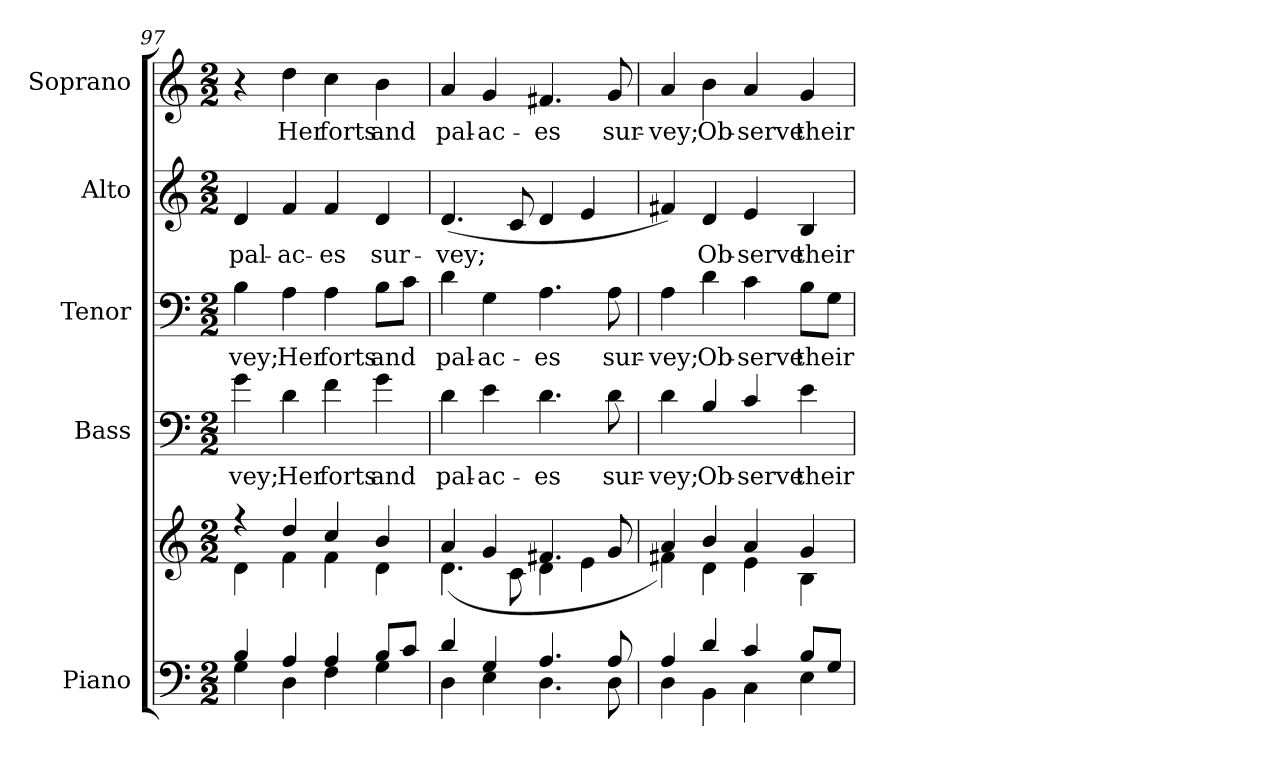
**kern	**kern	**kern	**text	**kern	**text	**kern	**text	**kern	**text
*part5	*part5	*part4	*part4	*part3	*part3	*part2	*part2	*part1	*part1
*staff6	*staff5	*staff4	*staff4	*staff3	*staff3	*staff2	*staff2	*staff1	*staff1
*I"Piano	*	*I"Bass	*	*I"Tenor	*	*I"Alto	*	*I"Soprano	*
*I'Pno.	*	*	*	*	*	*	*	*	*
*clefF4	*clefG2	*clefF4	*	*clefF4	*	*clefG2	*	*clefG2	*
*	*	*ITrd7c12	*	*	*	*	*	*	*
*k[]	*k[]	*k[]	*	*k[]	*	*k[]	*	*k[]	*
*C:	*C:	*C:	*	*C:	*	*C:	*	*C:	*
*M2/2	*M2/2	*M2/2	*	*M2/2	*	*M2/2	*	*M2/2	*
=97	=97	=97	=97	=97	=97	=97	=97	=97	=97
*^	*^	*	*	*	*	*	*	*	*
!	!	!	!	!	!LO:LY:b:color=#000000	!	!	!	!	!	!
!	!	!	!	!	!	!	!LO:LY:b:color=#000000	!	!	!	!
!	!	!	!	!	!	!	!	!	!LO:LY:b:color=#000000	!	!
4Bi/	4Gi\	4r	4di\	4Gi\	-vey;	4Bi\	-vey;	4di/	pal-	4r	.
!	!	!	!	!	!LO:LY:b:color=#000000	!	!	!	!	!	!
!	!	!	!	!	!	!	!LO:LY:b:color=#000000	!	!	!	!
!	!	!	!	!	!	!	!	!	!LO:LY:b:color=#000000	!	!
!	!	!	!	!	!	!	!	!	!	!	!LO:LY:b:color=#000000
4Ai/	4Di\	4ddi/	4fi\	4Di\	Her	4Ai\	Her	4fi/	-ac-	4ddi\	Her
!	!	!	!	!	!LO:LY:b:color=#000000	!	!	!	!	!	!
!	!	!	!	!	!	!	!LO:LY:b:color=#000000	!	!	!	!
!	!	!	!	!	!	!	!	!	!LO:LY:b:color=#000000	!	!
!	!	!	!	!	!	!	!	!	!	!	!LO:LY:b:color=#000000
4Ai/	4Fi\	4cci/	4fi\	4Fi\	forts	4Ai\	forts	4fi/	-es	4cci\	forts
!	!	!	!	!	!LO:LY:b:color=#000000	!	!	!	!	!	!
!	!	!	!	!	!	!	!LO:LY:b:color=#000000	!	!	!	!
!	!	!	!	!	!	!	!	!	!LO:LY:b:color=#000000	!	!
!	!	!	!	!	!	!	!	!	!	!	!LO:LY:b:color=#000000
8Bi/L	4Gi\	4bi/	4di\	4Gi\	and	8Bi\L	and	4di/	sur-	4bi\	and
8ci/J	.	.	.	.	.	8ci\J	.	.	.	.	.
=98	=98	=98	=98	=98	=98	=98	=98	=98	=98	=98	=98
!	!	!	!	!	!LO:LY:b:color=#000000	!	!	!	!	!	!
!	!	!	!	!	!	!	!LO:LY:b:color=#000000	!	!	!	!
!	!	!	!	!	!	!	!	!	!LO:LY:b:color=#000000	!	!
!	!	!	!	!	!	!	!	!	!	!	!LO:LY:b:color=#000000
4di/	4Di\	4ai/	(4.di\	4Di\	pal-	4di\	pal-	(4.di/	-vey;	4ai/	pal-
!	!	!	!	!	!LO:LY:b:color=#000000	!	!	!	!	!	!
!	!	!	!	!	!	!	!LO:LY:b:color=#000000	!	!	!	!
!	!	!	!	!	!	!	!	!	!	!	!LO:LY:b:color=#000000
4Gi/	4Ei\	4gi/	.	4Ei\	-ac-	4Gi\	-ac-	.	.	4gi/	-ac-
.	.	.	8ci\	.	.	.	.	8ci/	.	.	.
!	!	!	!	!	!LO:LY:b:color=#000000	!	!	!	!	!	!
!	!	!	!	!	!	!	!LO:LY:b:color=#000000	!	!	!	!
!	!	!	!	!	!	!	!	!	!	!	!LO:LY:b:color=#000000
4.Ai/	4.Di\	4.f#Xi/	4di\	4.Di\	-es	4.Ai\	-es	4di/	.	4.f#Xi/	-es
.	.	.	4ei\	.	.	.	.	4ei/	.	.	.
!	!	!	!	!	!LO:LY:b:color=#000000	!	!	!	!	!	!
!	!	!	!	!	!	!	!LO:LY:b:color=#000000	!	!	!	!
!	!	!	!	!	!	!	!	!	!	!	!LO:LY:b:color=#000000
8Ai/	8Di\	8gi/	.	8Di\	sur-	8Ai\	sur-	.	.	8gi/	sur-
=99	=99	=99	=99	=99	=99	=99	=99	=99	=99	=99	=99
!	!	!	!	!	!LO:LY:b:color=#000000	!	!	!	!	!	!
!	!	!	!	!	!	!	!LO:LY:b:color=#000000	!	!	!	!
!	!	!	!	!	!	!	!	!	!	!	!LO:LY:b:color=#000000
4Ai/	4Di\	4ai/	4f#Xi\)	4Di\	-vey;	4Ai\	-vey;	4f#Xi/)	.	4ai/	-vey;
!	!	!	!	!	!LO:LY:b:color=#000000	!	!	!	!	!	!
!	!	!	!	!	!	!	!LO:LY:b:color=#000000	!	!	!	!
!	!	!	!	!	!	!	!	!	!LO:LY:b:color=#000000	!	!
!	!	!	!	!	!	!	!	!	!	!	!LO:LY:b:color=#000000
4di/	4BBi\	4bi/	4di\	4BBi/	Ob-	4di\	Ob-	4di/	Ob-	4bi\	Ob-
!	!	!	!	!	!LO:LY:b:color=#000000	!	!	!	!	!	!
!	!	!	!	!	!	!	!LO:LY:b:color=#000000	!	!	!	!
!	!	!	!	!	!	!	!	!	!LO:LY:b:color=#000000	!	!
!	!	!	!	!	!	!	!	!	!	!	!LO:LY:b:color=#000000
4ci/	4Ci\	4ai/	4ei\	4Ci/	-serve	4ci\	-serve	4ei/	-serve	4ai/	-serve
!	!	!	!	!	!LO:LY:b:color=#000000	!	!	!	!	!	!
!	!	!	!	!	!	!	!LO:LY:b:color=#000000	!	!	!	!
!	!	!	!	!	!	!	!	!	!LO:LY:b:color=#000000	!	!
!	!	!	!	!	!	!	!	!	!	!	!LO:LY:b:color=#000000
8Bi/L	4Ei\	4gi/	4Bi\	4Ei\	their	8Bi\L	their	4Bi/	their	4gi/	their
8Gi/J	.	.	.	.	.	8Gi\J	.	.	.	.	.
*v	*v	*	*	*	*	*	*	*	*	*	*
*	*v	*v	*	*	*	*	*	*	*	*
=	=	=	=	=	=	=	=	=	=
*-	*-	*-	*-	*-	*-	*-	*-	*-	*-
